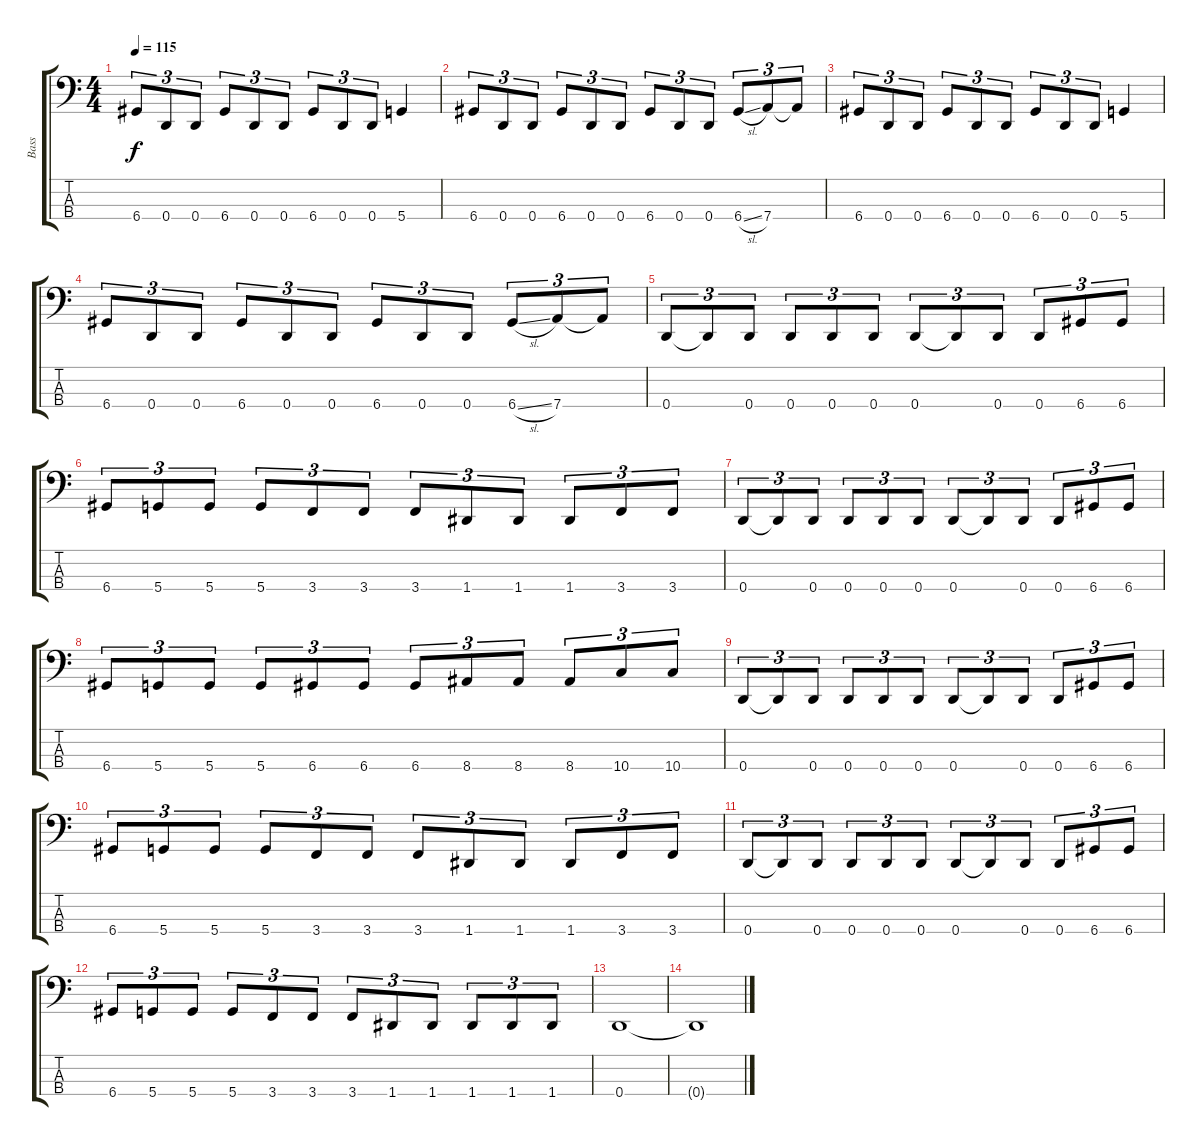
\track ("Bass" "Bass") {instrument electricbasspick}
\staff {score tabs}
\tuning (F2 C2 G1 D1) {hide}
\ts (4 4)
\tempo 115
\clef f4
\ks c
6.4.8{tu (3 2) dy f} 0.4.8{tu (3 2)} 0.4.8{tu (3 2)} 6.4.8{tu (3 2)} 0.4.8{tu (3 2)} 0.4.8{tu (3 2)} 6.4.8{tu (3 2)} 0.4.8{tu (3 2)} 0.4.8{tu (3 2)} 5.4.4 |
6.4.8{tu (3 2)} 0.4.8{tu (3 2)} 0.4.8{tu (3 2)} 6.4.8{tu (3 2)} 0.4.8{tu (3 2)} 0.4.8{tu (3 2)} 6.4.8{tu (3 2)} 0.4.8{tu (3 2)} 0.4.8{tu (3 2)} 6.4{sl}.8{tu (3 2)} 7.4.8{tu (3 2)} 7.4{t}.8{tu (3 2)} |
6.4.8{tu (3 2)} 0.4.8{tu (3 2)} 0.4.8{tu (3 2)} 6.4.8{tu (3 2)} 0.4.8{tu (3 2)} 0.4.8{tu (3 2)} 6.4.8{tu (3 2)} 0.4.8{tu (3 2)} 0.4.8{tu (3 2)} 5.4.4 |
6.4.8{tu (3 2)} 0.4.8{tu (3 2)} 0.4.8{tu (3 2)} 6.4.8{tu (3 2)} 0.4.8{tu (3 2)} 0.4.8{tu (3 2)} 6.4.8{tu (3 2)} 0.4.8{tu (3 2)} 0.4.8{tu (3 2)} 6.4{sl}.8{tu (3 2)} 7.4.8{tu (3 2)} 7.4{t}.8{tu (3 2)} |
0.4.8{tu (3 2)} 0.4{t}.8{tu (3 2)} 0.4.8{tu (3 2)} 0.4.8{tu (3 2)} 0.4.8{tu (3 2)} 0.4.8{tu (3 2)} 0.4.8{tu (3 2)} 0.4{t}.8{tu (3 2)} 0.4.8{tu (3 2)} 0.4.8{tu (3 2)} 6.4.8{tu (3 2)} 6.4.8{tu (3 2)} |
6.4.8{tu (3 2)} 5.4.8{tu (3 2)} 5.4.8{tu (3 2)} 5.4.8{tu (3 2)} 3.4.8{tu (3 2)} 3.4.8{tu (3 2)} 3.4.8{tu (3 2)} 1.4.8{tu (3 2)} 1.4.8{tu (3 2)} 1.4.8{tu (3 2)} 3.4.8{tu (3 2)} 3.4.8{tu (3 2)} |
0.4.8{tu (3 2)} 0.4{t}.8{tu (3 2)} 0.4.8{tu (3 2)} 0.4.8{tu (3 2)} 0.4.8{tu (3 2)} 0.4.8{tu (3 2)} 0.4.8{tu (3 2)} 0.4{t}.8{tu (3 2)} 0.4.8{tu (3 2)} 0.4.8{tu (3 2)} 6.4.8{tu (3 2)} 6.4.8{tu (3 2)} |
6.4.8{tu (3 2)} 5.4.8{tu (3 2)} 5.4.8{tu (3 2)} 5.4.8{tu (3 2)} 6.4.8{tu (3 2)} 6.4.8{tu (3 2)} 6.4.8{tu (3 2)} 8.4.8{tu (3 2)} 8.4.8{tu (3 2)} 8.4.8{tu (3 2)} 10.4.8{tu (3 2)} 10.4.8{tu (3 2)} |
0.4.8{tu (3 2)} 0.4{t}.8{tu (3 2)} 0.4.8{tu (3 2)} 0.4.8{tu (3 2)} 0.4.8{tu (3 2)} 0.4.8{tu (3 2)} 0.4.8{tu (3 2)} 0.4{t}.8{tu (3 2)} 0.4.8{tu (3 2)} 0.4.8{tu (3 2)} 6.4.8{tu (3 2)} 6.4.8{tu (3 2)} |
6.4.8{tu (3 2)} 5.4.8{tu (3 2)} 5.4.8{tu (3 2)} 5.4.8{tu (3 2)} 3.4.8{tu (3 2)} 3.4.8{tu (3 2)} 3.4.8{tu (3 2)} 1.4.8{tu (3 2)} 1.4.8{tu (3 2)} 1.4.8{tu (3 2)} 3.4.8{tu (3 2)} 3.4.8{tu (3 2)} |
0.4.8{tu (3 2)} 0.4{t}.8{tu (3 2)} 0.4.8{tu (3 2)} 0.4.8{tu (3 2)} 0.4.8{tu (3 2)} 0.4.8{tu (3 2)} 0.4.8{tu (3 2)} 0.4{t}.8{tu (3 2)} 0.4.8{tu (3 2)} 0.4.8{tu (3 2)} 6.4.8{tu (3 2)} 6.4.8{tu (3 2)} |
6.4.8{tu (3 2)} 5.4.8{tu (3 2)} 5.4.8{tu (3 2)} 5.4.8{tu (3 2)} 3.4.8{tu (3 2)} 3.4.8{tu (3 2)} 3.4.8{tu (3 2)} 1.4.8{tu (3 2)} 1.4.8{tu (3 2)} 1.4.8{tu (3 2)} 1.4.8{tu (3 2)} 1.4.8{tu (3 2)} |
0.4.1 |
0.4{t}.1
